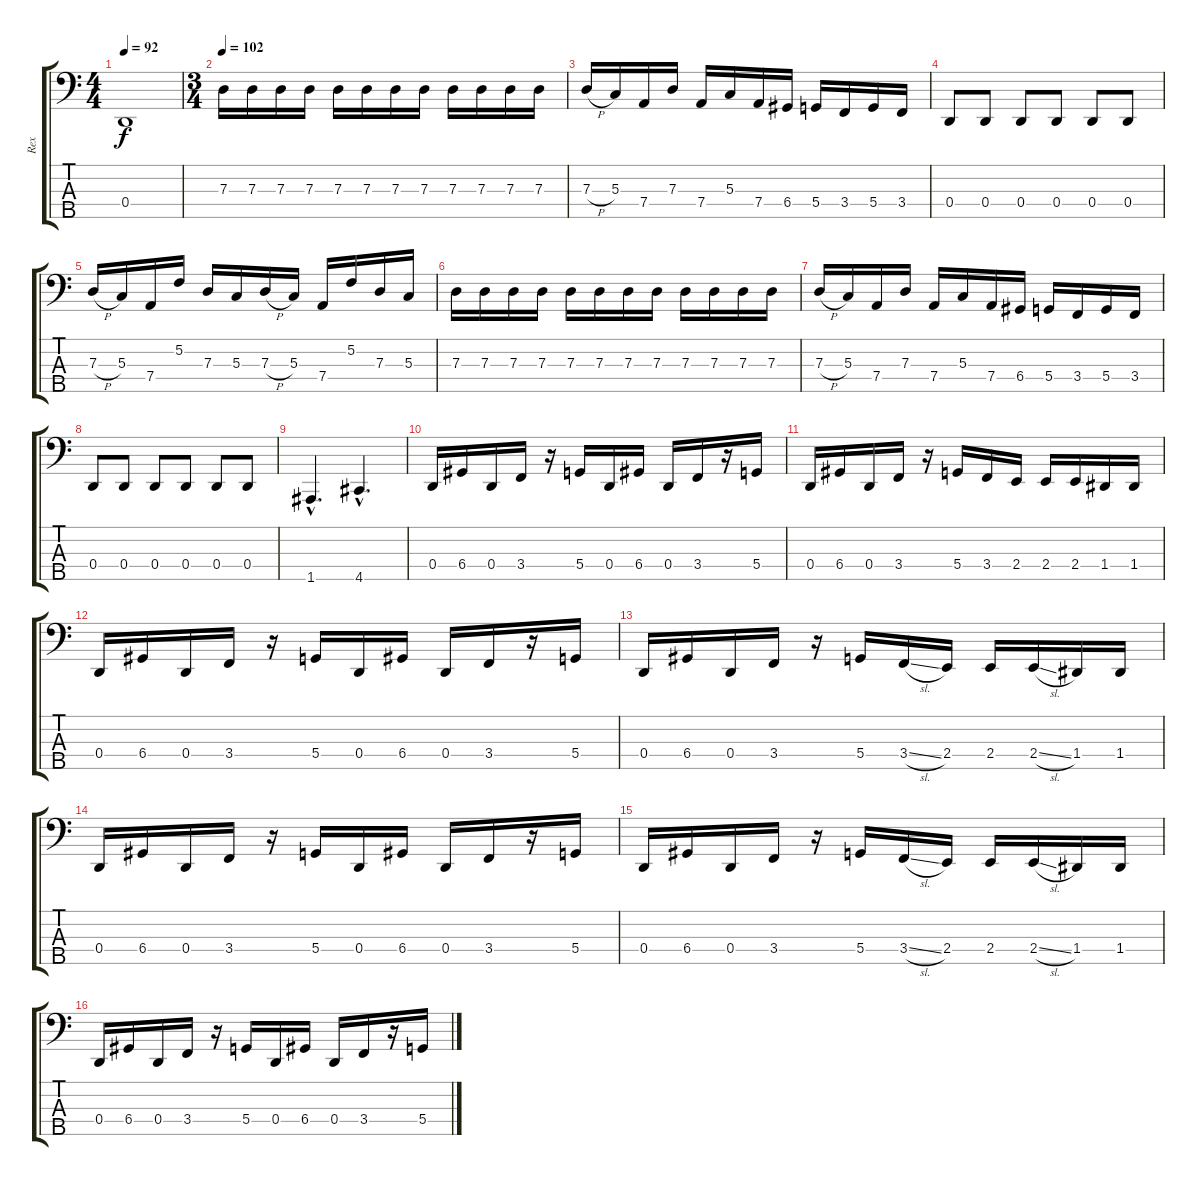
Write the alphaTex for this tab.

\track ("Rex" "Rex") {instrument fretlessbass}
\staff {score tabs}
\tuning (F2 C2 G1 D1 A0) {hide}
\ts (4 4)
\tempo 92
\clef f4
\ks c
0.4.1{dy f} |
\ts (3 4)
\section ("" "")
\tempo 102
7.3.16 7.3.16 7.3.16 7.3.16 7.3.16 7.3.16 7.3.16 7.3.16 7.3.16 7.3.16 7.3.16 7.3.16 |
7.3{h}.16 5.3.16 7.4.16 7.3.16 7.4.16 5.3.16 7.4.16 6.4.16 5.4.16 3.4.16 5.4.16 3.4.16 |
0.4.8 0.4.8 0.4.8 0.4.8 0.4.8 0.4.8 |
7.3{h}.16 5.3.16 7.4.16 5.2.16 7.3.16 5.3.16 7.3{h}.16 5.3.16 7.4.16 5.2.16 7.3.16 5.3.16 |
7.3.16 7.3.16 7.3.16 7.3.16 7.3.16 7.3.16 7.3.16 7.3.16 7.3.16 7.3.16 7.3.16 7.3.16 |
7.3{h}.16 5.3.16 7.4.16 7.3.16 7.4.16 5.3.16 7.4.16 6.4.16 5.4.16 3.4.16 5.4.16 3.4.16 |
0.4.8 0.4.8 0.4.8 0.4.8 0.4.8 0.4.8 |
1.5{hac}.4{d} 4.5{hac}.4{d} |
\section ("" "")
0.4.16 6.4.16 0.4.16 3.4.16 r.16 5.4.16 0.4.16 6.4.16 0.4.16 3.4.16 r.16 5.4.16 |
0.4.16 6.4.16 0.4.16 3.4.16 r.16 5.4.16 3.4.16 2.4.16 2.4.16 2.4.16 1.4.16 1.4.16 |
0.4.16 6.4.16 0.4.16 3.4.16 r.16 5.4.16 0.4.16 6.4.16 0.4.16 3.4.16 r.16 5.4.16 |
0.4.16 6.4.16 0.4.16 3.4.16 r.16 5.4.16 3.4{sl}.16 2.4.16 2.4.16 2.4{sl}.16 1.4.16 1.4.16 |
0.4.16 6.4.16 0.4.16 3.4.16 r.16 5.4.16 0.4.16 6.4.16 0.4.16 3.4.16 r.16 5.4.16 |
0.4.16 6.4.16 0.4.16 3.4.16 r.16 5.4.16 3.4{sl}.16 2.4.16 2.4.16 2.4{sl}.16 1.4.16 1.4.16 |
0.4.16 6.4.16 0.4.16 3.4.16 r.16 5.4.16 0.4.16 6.4.16 0.4.16 3.4.16 r.16 5.4.16
